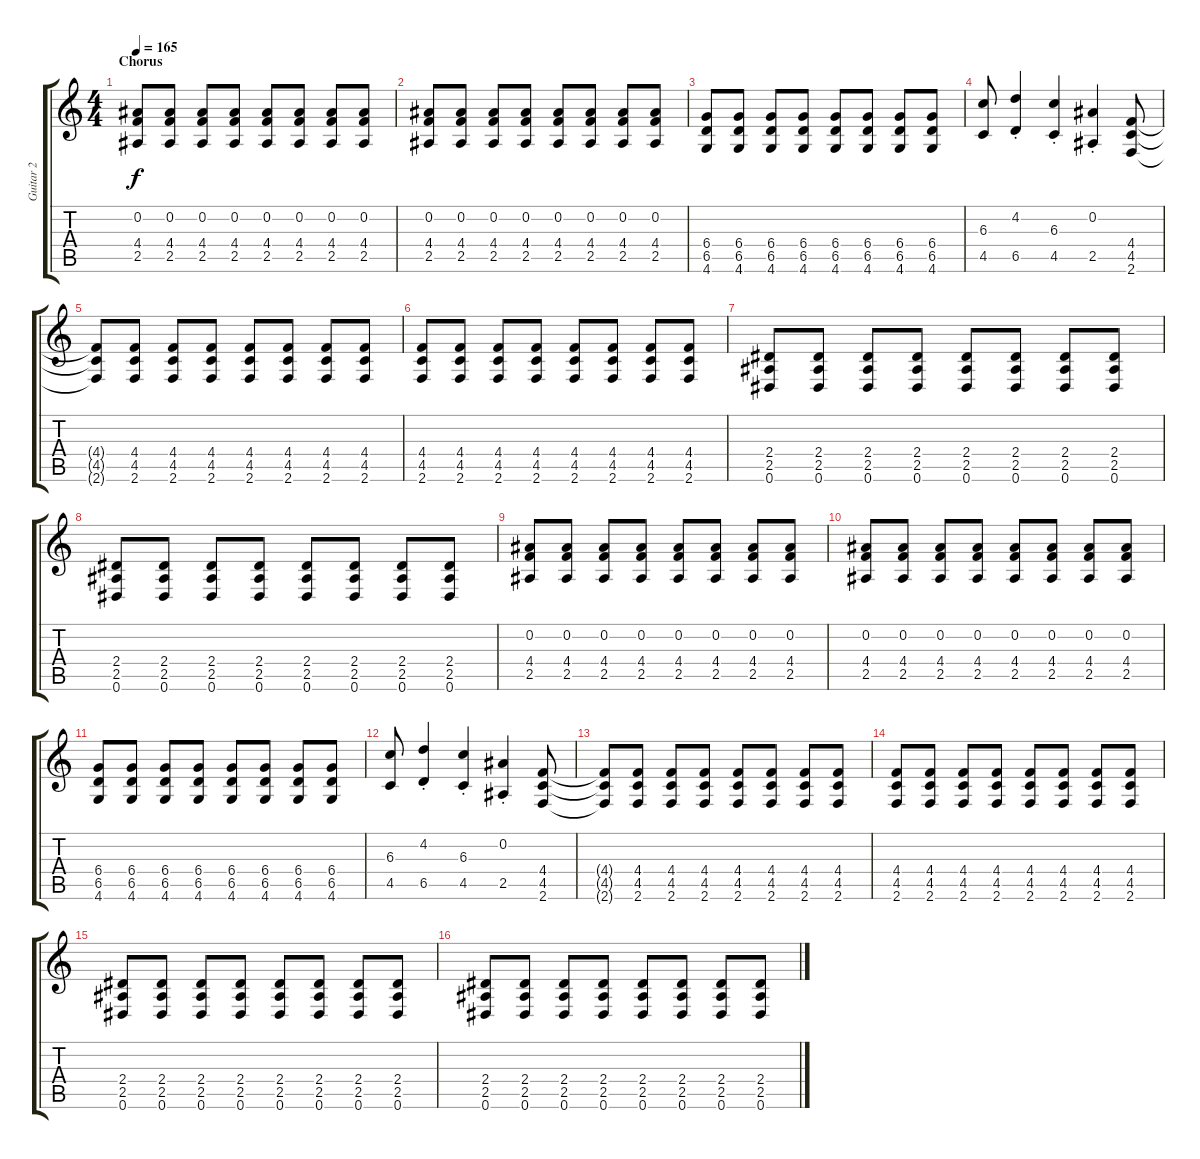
\track ("Guitar 2" "Guitar 2") {instrument overdrivenguitar}
\staff {score tabs}
\tuning (Eb4 Bb3 Gb3 Db3 Ab2 Eb2) {hide}
\ts (4 4)
\section ("" "Chorus")
\tempo 165
\clef g2
\ks c
(0.2 4.4 2.5).8{dy f volume 13} (0.2 4.4 2.5).8 (0.2 4.4 2.5).8 (0.2 4.4 2.5).8 (0.2 4.4 2.5).8 (0.2 4.4 2.5).8 (0.2 4.4 2.5).8 (0.2 4.4 2.5).8 |
(0.2 4.4 2.5).8 (0.2 4.4 2.5).8 (0.2 4.4 2.5).8 (0.2 4.4 2.5).8 (0.2 4.4 2.5).8 (0.2 4.4 2.5).8 (0.2 4.4 2.5).8 (0.2 4.4 2.5).8 |
(6.4 6.5 4.6).8 (6.4 6.5 4.6).8 (6.4 6.5 4.6).8 (6.4 6.5 4.6).8 (6.4 6.5 4.6).8 (6.4 6.5 4.6).8 (6.4 6.5 4.6).8 (6.4 6.5 4.6).8 |
(6.3 4.5).8 (4.2{st} 6.5{st}).4 (6.3{st} 4.5{st}).4 (0.2{st} 2.5{st}).4 (4.4 4.5 2.6).8 |
(4.4{t} 4.5{t} 2.6{t}).8 (4.4 4.5 2.6).8 (4.4 4.5 2.6).8 (4.4 4.5 2.6).8 (4.4 4.5 2.6).8 (4.4 4.5 2.6).8 (4.4 4.5 2.6).8 (4.4 4.5 2.6).8 |
(4.4 4.5 2.6).8 (4.4 4.5 2.6).8 (4.4 4.5 2.6).8 (4.4 4.5 2.6).8 (4.4 4.5 2.6).8 (4.4 4.5 2.6).8 (4.4 4.5 2.6).8 (4.4 4.5 2.6).8 |
(2.4 2.5 0.6).8 (2.4 2.5 0.6).8 (2.4 2.5 0.6).8 (2.4 2.5 0.6).8 (2.4 2.5 0.6).8 (2.4 2.5 0.6).8 (2.4 2.5 0.6).8 (2.4 2.5 0.6).8 |
(2.4 2.5 0.6).8 (2.4 2.5 0.6).8 (2.4 2.5 0.6).8 (2.4 2.5 0.6).8 (2.4 2.5 0.6).8 (2.4 2.5 0.6).8 (2.4 2.5 0.6).8 (2.4 2.5 0.6).8 |
(0.2 4.4 2.5).8 (0.2 4.4 2.5).8 (0.2 4.4 2.5).8 (0.2 4.4 2.5).8 (0.2 4.4 2.5).8 (0.2 4.4 2.5).8 (0.2 4.4 2.5).8 (0.2 4.4 2.5).8 |
(0.2 4.4 2.5).8 (0.2 4.4 2.5).8 (0.2 4.4 2.5).8 (0.2 4.4 2.5).8 (0.2 4.4 2.5).8 (0.2 4.4 2.5).8 (0.2 4.4 2.5).8 (0.2 4.4 2.5).8 |
(6.4 6.5 4.6).8 (6.4 6.5 4.6).8 (6.4 6.5 4.6).8 (6.4 6.5 4.6).8 (6.4 6.5 4.6).8 (6.4 6.5 4.6).8 (6.4 6.5 4.6).8 (6.4 6.5 4.6).8 |
(6.3 4.5).8 (4.2{st} 6.5{st}).4 (6.3{st} 4.5{st}).4 (0.2{st} 2.5{st}).4 (4.4 4.5 2.6).8 |
(4.4{t} 4.5{t} 2.6{t}).8 (4.4 4.5 2.6).8 (4.4 4.5 2.6).8 (4.4 4.5 2.6).8 (4.4 4.5 2.6).8 (4.4 4.5 2.6).8 (4.4 4.5 2.6).8 (4.4 4.5 2.6).8 |
(4.4 4.5 2.6).8 (4.4 4.5 2.6).8 (4.4 4.5 2.6).8 (4.4 4.5 2.6).8 (4.4 4.5 2.6).8 (4.4 4.5 2.6).8 (4.4 4.5 2.6).8 (4.4 4.5 2.6).8 |
(2.4 2.5 0.6).8 (2.4 2.5 0.6).8 (2.4 2.5 0.6).8 (2.4 2.5 0.6).8 (2.4 2.5 0.6).8 (2.4 2.5 0.6).8 (2.4 2.5 0.6).8 (2.4 2.5 0.6).8 |
(2.4 2.5 0.6).8 (2.4 2.5 0.6).8 (2.4 2.5 0.6).8 (2.4 2.5 0.6).8 (2.4 2.5 0.6).8 (2.4 2.5 0.6).8 (2.4 2.5 0.6).8 (2.4 2.5 0.6).8
